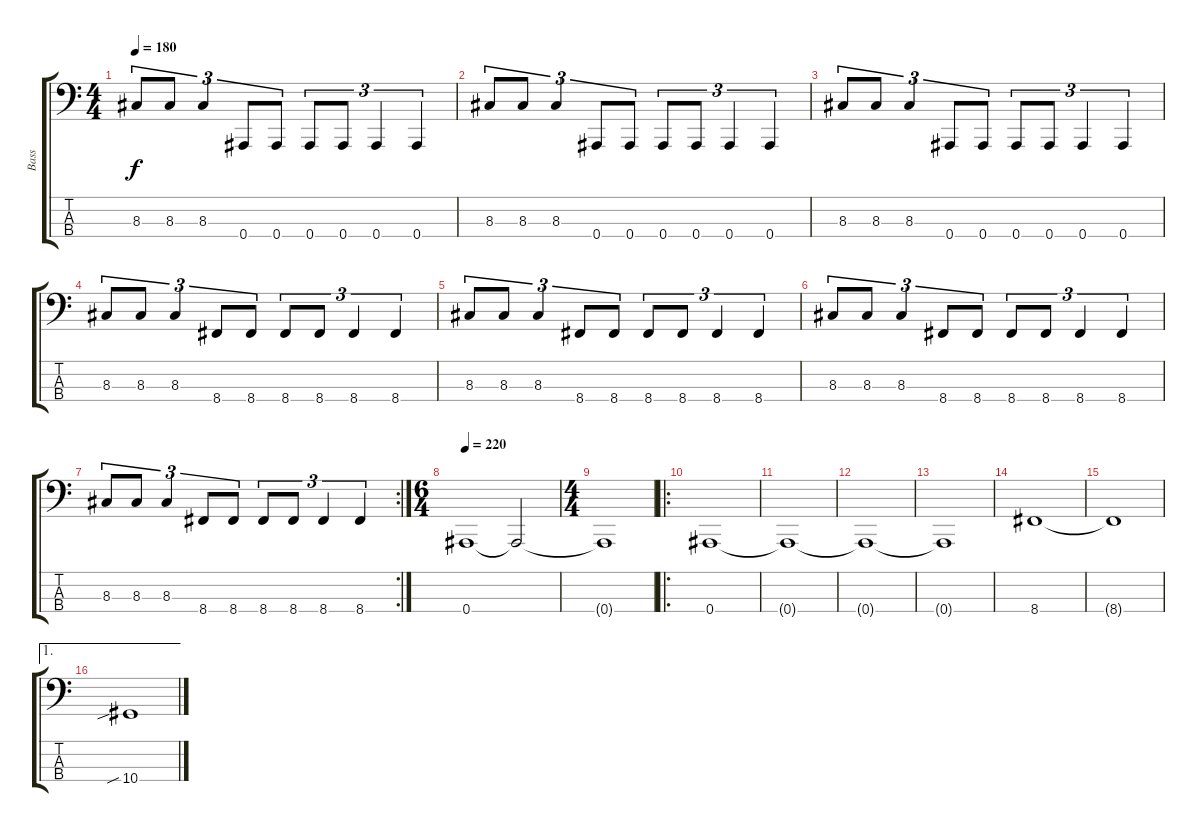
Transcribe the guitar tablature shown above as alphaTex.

\track ("Bass" "Bass") {instrument electricbasspick}
\staff {score tabs}
\tuning (Eb2 Bb1 F1 Bb0) {hide}
\ts (4 4)
\tempo 180
\clef f4
\ks c
8.3.8{tu (3 2) dy f} 8.3.8{tu (3 2)} 8.3.4{tu (3 2)} 0.4.8{tu (3 2)} 0.4.8{tu (3 2)} 0.4.8{tu (3 2)} 0.4.8{tu (3 2)} 0.4.4{tu (3 2)} 0.4.4{tu (3 2)} |
8.3.8{tu (3 2)} 8.3.8{tu (3 2)} 8.3.4{tu (3 2)} 0.4.8{tu (3 2)} 0.4.8{tu (3 2)} 0.4.8{tu (3 2)} 0.4.8{tu (3 2)} 0.4.4{tu (3 2)} 0.4.4{tu (3 2)} |
8.3.8{tu (3 2)} 8.3.8{tu (3 2)} 8.3.4{tu (3 2)} 0.4.8{tu (3 2)} 0.4.8{tu (3 2)} 0.4.8{tu (3 2)} 0.4.8{tu (3 2)} 0.4.4{tu (3 2)} 0.4.4{tu (3 2)} |
8.3.8{tu (3 2)} 8.3.8{tu (3 2)} 8.3.4{tu (3 2)} 8.4.8{tu (3 2)} 8.4.8{tu (3 2)} 8.4.8{tu (3 2)} 8.4.8{tu (3 2)} 8.4.4{tu (3 2)} 8.4.4{tu (3 2)} |
8.3.8{tu (3 2)} 8.3.8{tu (3 2)} 8.3.4{tu (3 2)} 8.4.8{tu (3 2)} 8.4.8{tu (3 2)} 8.4.8{tu (3 2)} 8.4.8{tu (3 2)} 8.4.4{tu (3 2)} 8.4.4{tu (3 2)} |
8.3.8{tu (3 2)} 8.3.8{tu (3 2)} 8.3.4{tu (3 2)} 8.4.8{tu (3 2)} 8.4.8{tu (3 2)} 8.4.8{tu (3 2)} 8.4.8{tu (3 2)} 8.4.4{tu (3 2)} 8.4.4{tu (3 2)} |
\rc 2
8.3.8{tu (3 2)} 8.3.8{tu (3 2)} 8.3.4{tu (3 2)} 8.4.8{tu (3 2)} 8.4.8{tu (3 2)} 8.4.8{tu (3 2)} 8.4.8{tu (3 2)} 8.4.4{tu (3 2)} 8.4.4{tu (3 2)} |
\ts (6 4)
\tempo 220
0.4.1 0.4{t}.2 |
\ts (4 4)
0.4{t}.1 |
\ro
0.4.1 |
0.4{t}.1 |
0.4{t}.1 |
0.4{t}.1 |
8.4.1 |
8.4{t}.1 |
\ae 1
10.4{sib}.1
